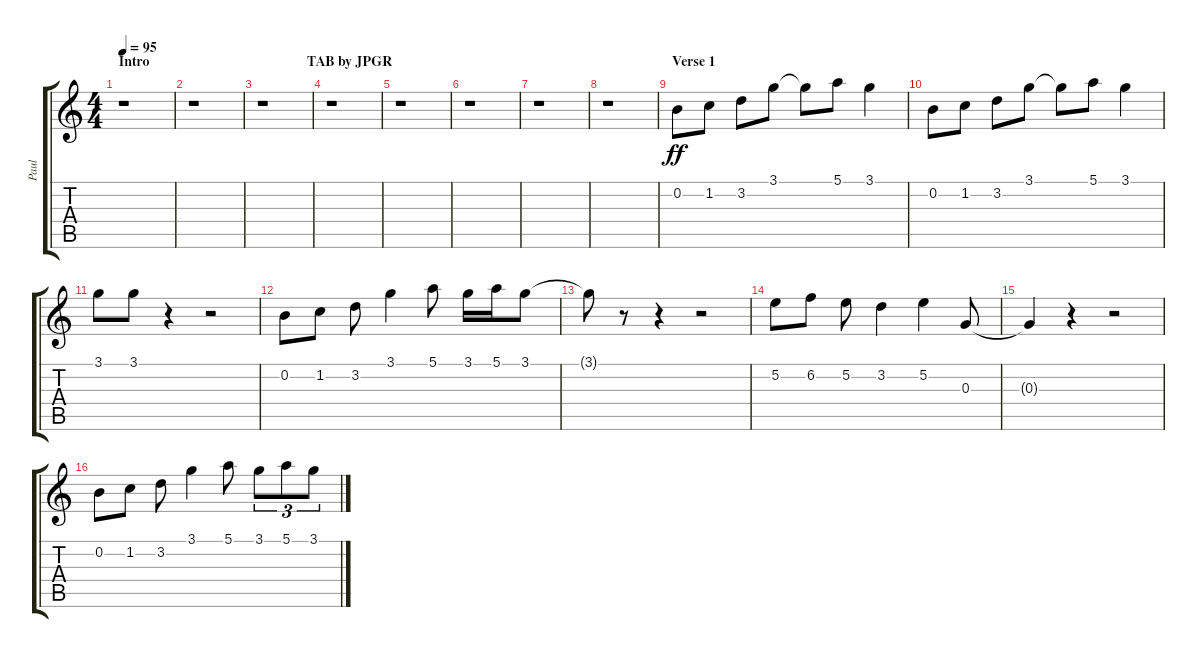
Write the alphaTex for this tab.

\track ("Paul" "Paul") {instrument acousticguitarsteel}
\staff {score tabs}
\tuning (E4 B3 G3 D3 A2 E2) {hide}
\ts (4 4)
\section ("" "Intro                                             TAB by JPGR")
\tempo 95
\clef g2
\ks c
r.1{dy ff instrument acousticguitarsteel} |
r.1 |
r.1 |
r.1 |
r.1 |
r.1 |
r.1 |
r.1 |
\section ("" "Verse 1")
0.2.8 1.2.8 3.2.8 3.1.8 3.1{t}.8 5.1.8 3.1.4 |
0.2.8 1.2.8 3.2.8 3.1.8 3.1{t}.8 5.1.8 3.1.4 |
3.1.8 3.1.8 r.4 r.2 |
0.2.8 1.2.8 3.2.8 3.1.4 5.1.8 3.1.16 5.1.16 3.1.8 |
3.1{t}.8 r.8 r.4 r.2 |
5.2.8 6.2.8 5.2.8 3.2.4 5.2.4 0.3.8 |
0.3{t}.4 r.4 r.2 |
0.2.8 1.2.8 3.2.8 3.1.4 5.1.8 3.1.8{tu (3 2)} 5.1.8{tu (3 2)} 3.1.8{tu (3 2)}
